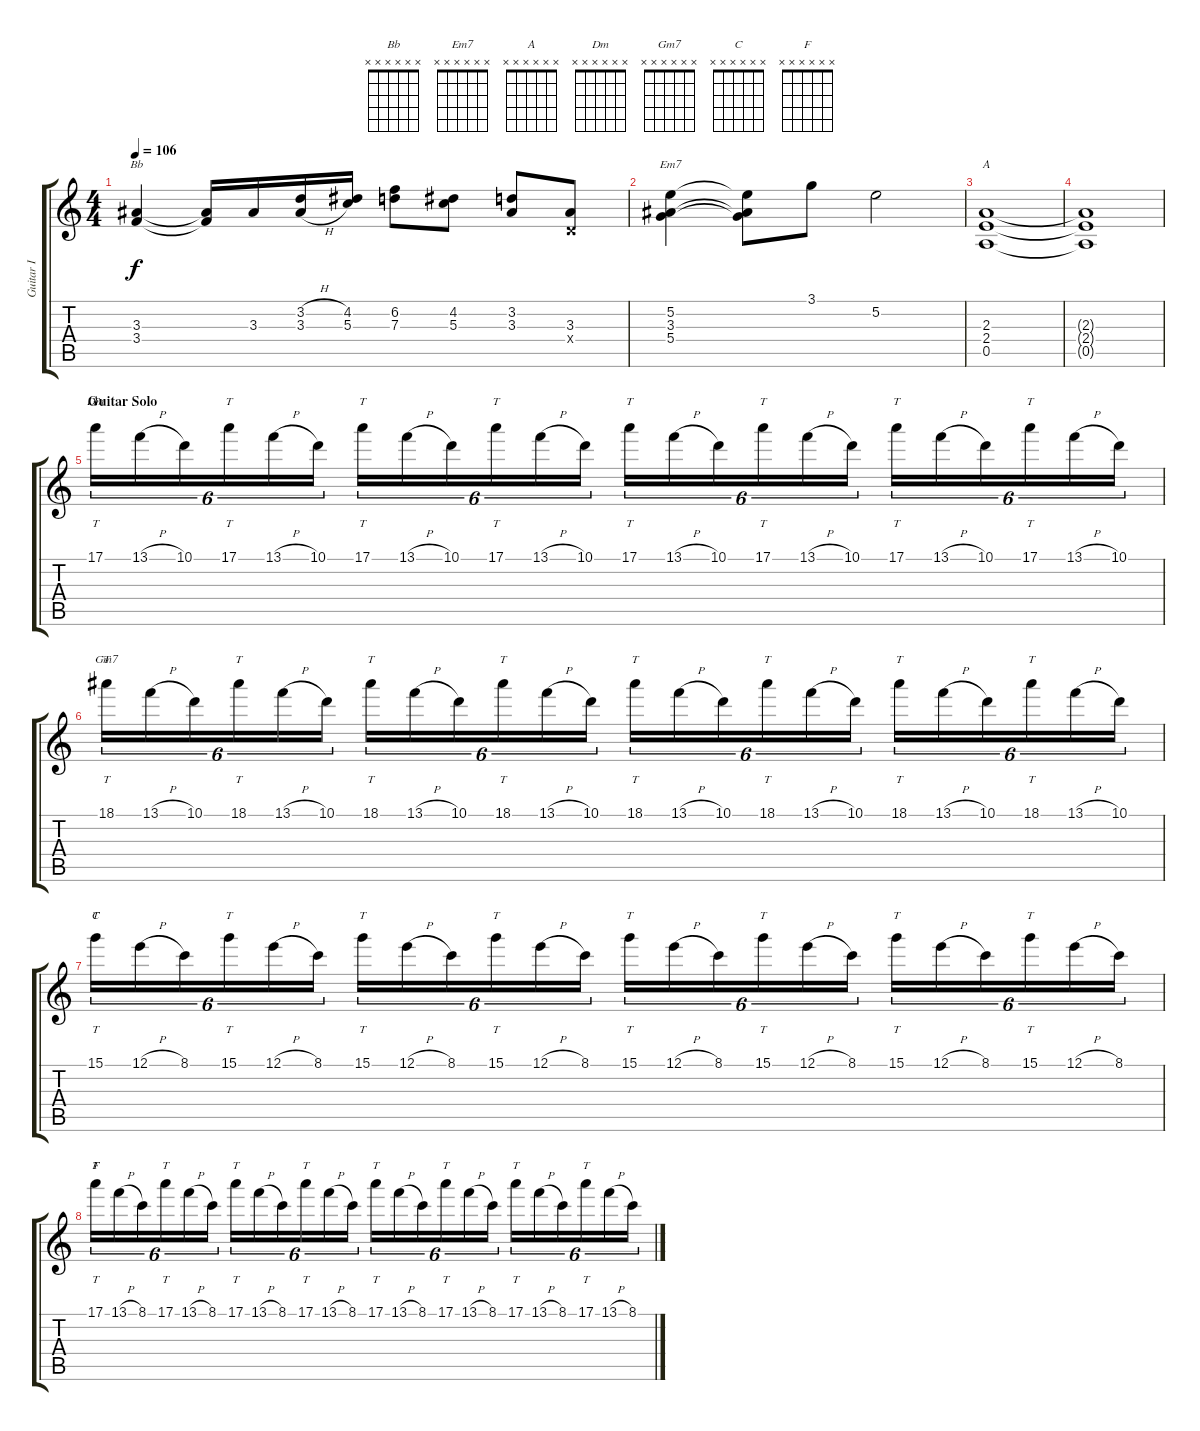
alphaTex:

\track ("Guitar I" "Guitar I") {instrument distortionguitar}
\staff {score tabs}
\tuning (E4 B3 G3 D3 A2 E2) {hide}
\chord ("Bb" x x x x x x)
\chord ("Em7" x x x x x x)
\chord ("A" x x x x x x)
\chord ("Dm" x x x x x x)
\chord ("Gm7" x x x x x x)
\chord ("C" x x x x x x)
\chord ("F" x x x x x x)
\ts (4 4)
\tempo 106
\clef g2
\ks c
(3.3 3.4).4{ch "Bb" dy f} (3.3{t} 3.4{t}).16 3.3.16 (3.2{h} 3.3{h}).16 (4.2 5.3).16 (6.2 7.3).8 (4.2 5.3).8 (3.2 3.3).8 (3.3 0.4{x}).8 |
(5.2 3.3 5.4).4{ch "Em7"} (5.2{t} 3.3{t} 5.4{t}).8 3.1.8 5.2.2 |
(2.3 2.4 0.5).1{ch "A"} |
(2.3{t} 2.4{t} 0.5{t}).1 |
\section ("" "Guitar Solo")
17.1.16{tt tu (6 4) ch "Dm"} 13.1{h}.16{tu (6 4)} 10.1.16{tu (6 4)} 17.1.16{tt tu (6 4)} 13.1{h}.16{tu (6 4)} 10.1.16{tu (6 4)} 17.1.16{tt tu (6 4)} 13.1{h}.16{tu (6 4)} 10.1.16{tu (6 4)} 17.1.16{tt tu (6 4)} 13.1{h}.16{tu (6 4)} 10.1.16{tu (6 4)} 17.1.16{tt tu (6 4)} 13.1{h}.16{tu (6 4)} 10.1.16{tu (6 4)} 17.1.16{tt tu (6 4)} 13.1{h}.16{tu (6 4)} 10.1.16{tu (6 4)} 17.1.16{tt tu (6 4)} 13.1{h}.16{tu (6 4)} 10.1.16{tu (6 4)} 17.1.16{tt tu (6 4)} 13.1{h}.16{tu (6 4)} 10.1.16{tu (6 4)} |
18.1.16{tt tu (6 4) ch "Gm7"} 13.1{h}.16{tu (6 4)} 10.1.16{tu (6 4)} 18.1.16{tt tu (6 4)} 13.1{h}.16{tu (6 4)} 10.1.16{tu (6 4)} 18.1.16{tt tu (6 4)} 13.1{h}.16{tu (6 4)} 10.1.16{tu (6 4)} 18.1.16{tt tu (6 4)} 13.1{h}.16{tu (6 4)} 10.1.16{tu (6 4)} 18.1.16{tt tu (6 4)} 13.1{h}.16{tu (6 4)} 10.1.16{tu (6 4)} 18.1.16{tt tu (6 4)} 13.1{h}.16{tu (6 4)} 10.1.16{tu (6 4)} 18.1.16{tt tu (6 4)} 13.1{h}.16{tu (6 4)} 10.1.16{tu (6 4)} 18.1.16{tt tu (6 4)} 13.1{h}.16{tu (6 4)} 10.1.16{tu (6 4)} |
15.1.16{tt tu (6 4) ch "C"} 12.1{h}.16{tu (6 4)} 8.1.16{tu (6 4)} 15.1.16{tt tu (6 4)} 12.1{h}.16{tu (6 4)} 8.1.16{tu (6 4)} 15.1.16{tt tu (6 4)} 12.1{h}.16{tu (6 4)} 8.1.16{tu (6 4)} 15.1.16{tt tu (6 4)} 12.1{h}.16{tu (6 4)} 8.1.16{tu (6 4)} 15.1.16{tt tu (6 4)} 12.1{h}.16{tu (6 4)} 8.1.16{tu (6 4)} 15.1.16{tt tu (6 4)} 12.1{h}.16{tu (6 4)} 8.1.16{tu (6 4)} 15.1.16{tt tu (6 4)} 12.1{h}.16{tu (6 4)} 8.1.16{tu (6 4)} 15.1.16{tt tu (6 4)} 12.1{h}.16{tu (6 4)} 8.1.16{tu (6 4)} |
17.1.16{tt tu (6 4) ch "F"} 13.1{h}.16{tu (6 4)} 8.1.16{tu (6 4)} 17.1.16{tt tu (6 4)} 13.1{h}.16{tu (6 4)} 8.1.16{tu (6 4)} 17.1.16{tt tu (6 4)} 13.1{h}.16{tu (6 4)} 8.1.16{tu (6 4)} 17.1.16{tt tu (6 4)} 13.1{h}.16{tu (6 4)} 8.1.16{tu (6 4)} 17.1.16{tt tu (6 4)} 13.1{h}.16{tu (6 4)} 8.1.16{tu (6 4)} 17.1.16{tt tu (6 4)} 13.1{h}.16{tu (6 4)} 8.1.16{tu (6 4)} 17.1.16{tt tu (6 4)} 13.1{h}.16{tu (6 4)} 8.1.16{tu (6 4)} 17.1.16{tt tu (6 4)} 13.1{h}.16{tu (6 4)} 8.1.16{tu (6 4)}
